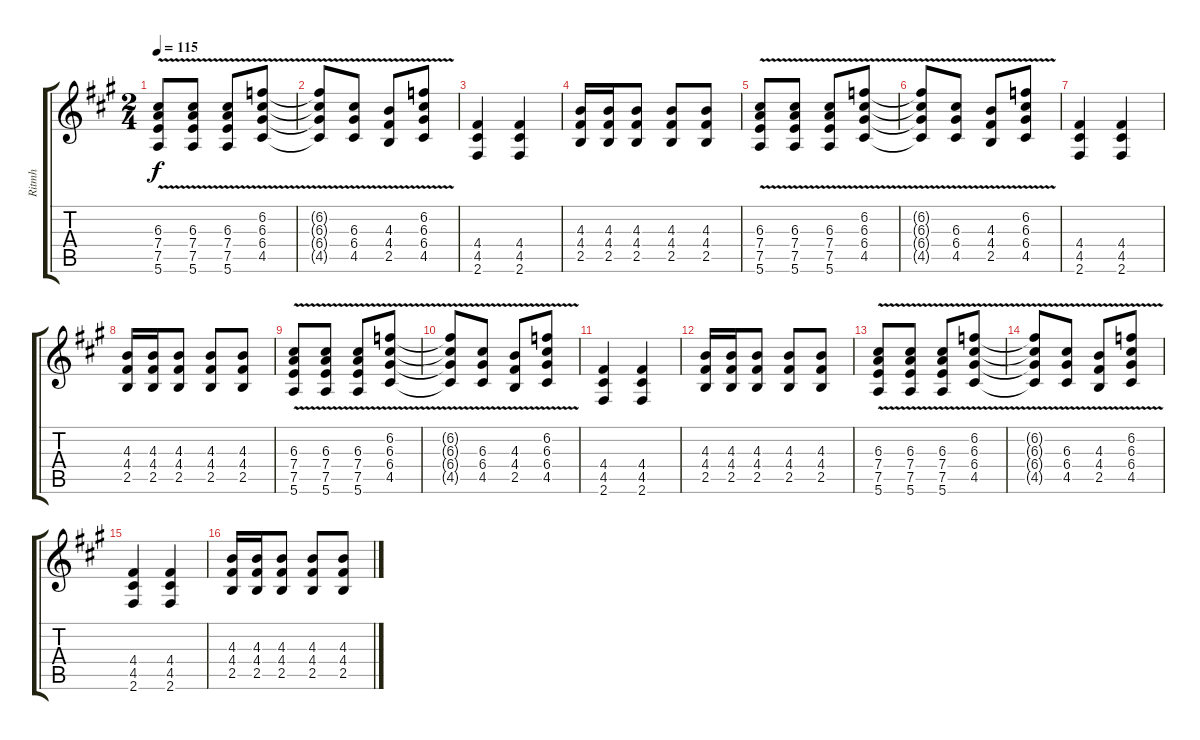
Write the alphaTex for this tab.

\track ("Ritmh" "Ritmh") {instrument overdrivenguitar}
\staff {score tabs}
\tuning (E4 B3 G3 D3 A2 E2) {hide}
\ts (2 4)
\tempo 115
\clef g2
\ks f#minor
(6.3{v} 7.4{v} 7.5{v} 5.6{v}).8{dy f} (6.3{v} 7.4{v} 7.5{v} 5.6{v}).8 (6.3{v} 7.4{v} 7.5{v} 5.6{v}).8 (6.2{v} 6.3{v} 6.4{v} 4.5{v}).8 |
(6.2{t} 6.3{t} 6.4{t} 4.5{t}).8 (6.3{v} 6.4{v} 4.5{v}).8 (4.3{v} 4.4{v} 2.5{v}).8 (6.2{v} 6.3{v} 6.4{v} 4.5{v}).8 |
(4.4 4.5 2.6).4 (4.4 4.5 2.6).4 |
(4.3 4.4 2.5).16 (4.3 4.4 2.5).16 (4.3 4.4 2.5).8 (4.3 4.4 2.5).8 (4.3 4.4 2.5).8 |
(6.3{v} 7.4{v} 7.5{v} 5.6{v}).8 (6.3{v} 7.4{v} 7.5{v} 5.6{v}).8 (6.3{v} 7.4{v} 7.5{v} 5.6{v}).8 (6.2{v} 6.3{v} 6.4{v} 4.5{v}).8 |
(6.2{t} 6.3{t} 6.4{t} 4.5{t}).8 (6.3{v} 6.4{v} 4.5{v}).8 (4.3{v} 4.4{v} 2.5{v}).8 (6.2{v} 6.3{v} 6.4{v} 4.5{v}).8 |
(4.4 4.5 2.6).4 (4.4 4.5 2.6).4 |
(4.3 4.4 2.5).16 (4.3 4.4 2.5).16 (4.3 4.4 2.5).8 (4.3 4.4 2.5).8 (4.3 4.4 2.5).8 |
(6.3{v} 7.4{v} 7.5{v} 5.6{v}).8 (6.3{v} 7.4{v} 7.5{v} 5.6{v}).8 (6.3{v} 7.4{v} 7.5{v} 5.6{v}).8 (6.2{v} 6.3{v} 6.4{v} 4.5{v}).8 |
(6.2{t} 6.3{t} 6.4{t} 4.5{t}).8 (6.3{v} 6.4{v} 4.5{v}).8 (4.3{v} 4.4{v} 2.5{v}).8 (6.2{v} 6.3{v} 6.4{v} 4.5{v}).8 |
(4.4 4.5 2.6).4 (4.4 4.5 2.6).4 |
(4.3 4.4 2.5).16 (4.3 4.4 2.5).16 (4.3 4.4 2.5).8 (4.3 4.4 2.5).8 (4.3 4.4 2.5).8 |
(6.3{v} 7.4{v} 7.5{v} 5.6{v}).8 (6.3{v} 7.4{v} 7.5{v} 5.6{v}).8 (6.3{v} 7.4{v} 7.5{v} 5.6{v}).8 (6.2{v} 6.3{v} 6.4{v} 4.5{v}).8 |
(6.2{t} 6.3{t} 6.4{t} 4.5{t}).8 (6.3{v} 6.4{v} 4.5{v}).8 (4.3{v} 4.4{v} 2.5{v}).8 (6.2{v} 6.3{v} 6.4{v} 4.5{v}).8 |
(4.4 4.5 2.6).4 (4.4 4.5 2.6).4 |
(4.3 4.4 2.5).16 (4.3 4.4 2.5).16 (4.3 4.4 2.5).8 (4.3 4.4 2.5).8 (4.3 4.4 2.5).8
